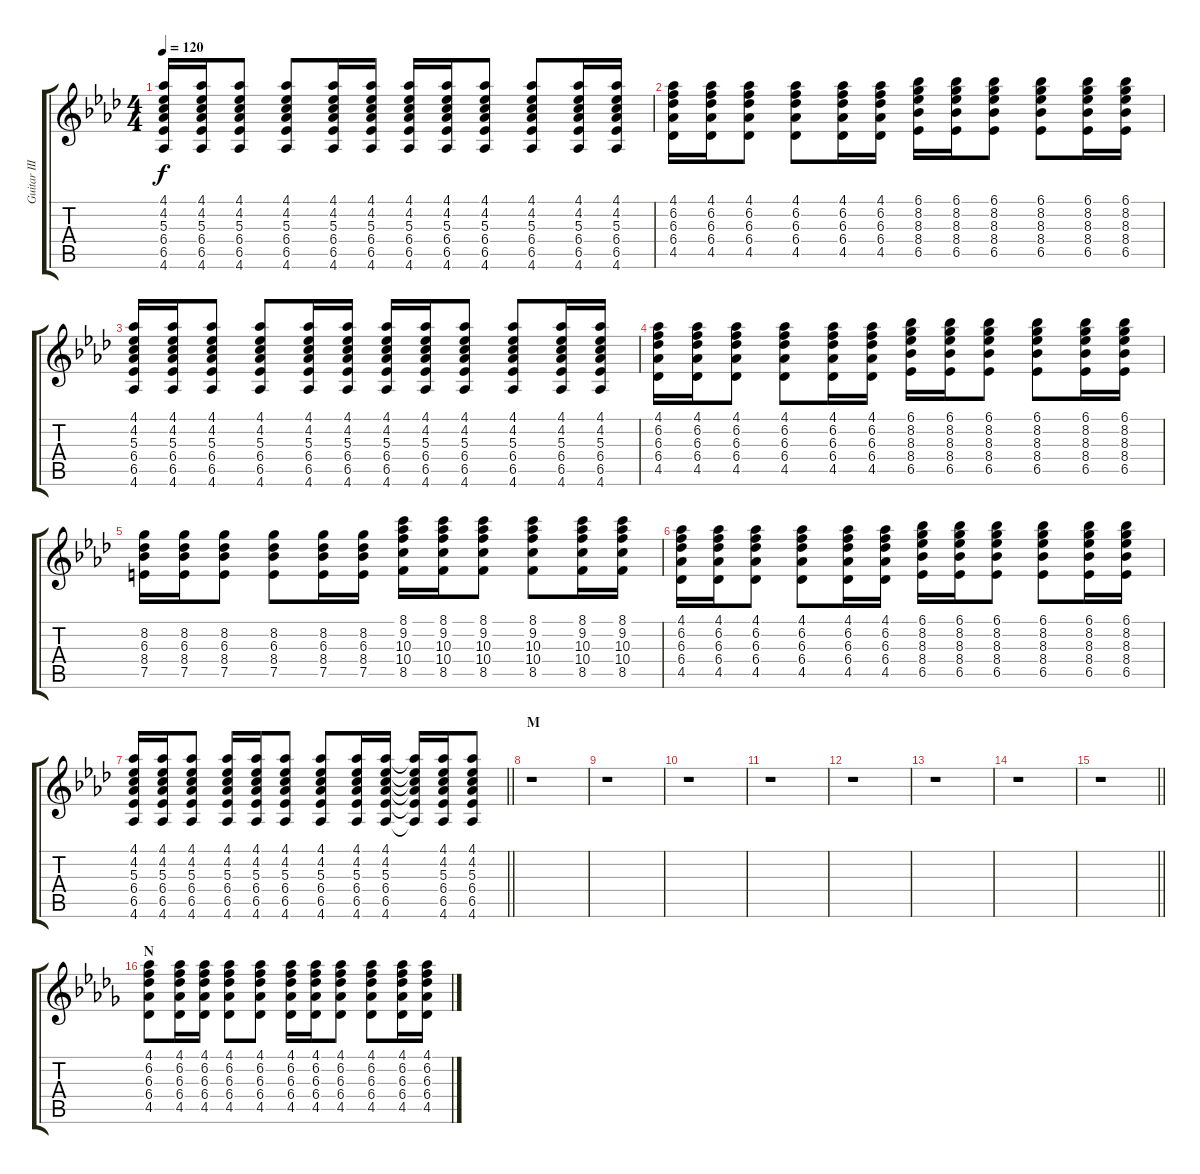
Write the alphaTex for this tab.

\track ("Guitar III" "Guitar III") {instrument acousticguitarsteel}
\staff {score tabs}
\tuning (E4 B3 G3 D3 A2 E2) {hide}
\ts (4 4)
\tempo 120
\clef g2
\ks ab
(4.1 4.2 5.3 6.4 6.5 4.6).16{dy f} (4.1 4.2 5.3 6.4 6.5 4.6).16 (4.1 4.2 5.3 6.4 6.5 4.6).8 (4.1 4.2 5.3 6.4 6.5 4.6).8 (4.1 4.2 5.3 6.4 6.5 4.6).16 (4.1 4.2 5.3 6.4 6.5 4.6).16 (4.1 4.2 5.3 6.4 6.5 4.6).16 (4.1 4.2 5.3 6.4 6.5 4.6).16 (4.1 4.2 5.3 6.4 6.5 4.6).8 (4.1 4.2 5.3 6.4 6.5 4.6).8 (4.1 4.2 5.3 6.4 6.5 4.6).16 (4.1 4.2 5.3 6.4 6.5 4.6).16 |
(4.1 6.2 6.3 6.4 4.5).16 (4.1 6.2 6.3 6.4 4.5).16 (4.1 6.2 6.3 6.4 4.5).8 (4.1 6.2 6.3 6.4 4.5).8 (4.1 6.2 6.3 6.4 4.5).16 (4.1 6.2 6.3 6.4 4.5).16 (6.1 8.2 8.3 8.4 6.5).16 (6.1 8.2 8.3 8.4 6.5).16 (6.1 8.2 8.3 8.4 6.5).8 (6.1 8.2 8.3 8.4 6.5).8 (6.1 8.2 8.3 8.4 6.5).16 (6.1 8.2 8.3 8.4 6.5).16 |
(4.1 4.2 5.3 6.4 6.5 4.6).16 (4.1 4.2 5.3 6.4 6.5 4.6).16 (4.1 4.2 5.3 6.4 6.5 4.6).8 (4.1 4.2 5.3 6.4 6.5 4.6).8 (4.1 4.2 5.3 6.4 6.5 4.6).16 (4.1 4.2 5.3 6.4 6.5 4.6).16 (4.1 4.2 5.3 6.4 6.5 4.6).16 (4.1 4.2 5.3 6.4 6.5 4.6).16 (4.1 4.2 5.3 6.4 6.5 4.6).8 (4.1 4.2 5.3 6.4 6.5 4.6).8 (4.1 4.2 5.3 6.4 6.5 4.6).16 (4.1 4.2 5.3 6.4 6.5 4.6).16 |
(4.1 6.2 6.3 6.4 4.5).16 (4.1 6.2 6.3 6.4 4.5).16 (4.1 6.2 6.3 6.4 4.5).8 (4.1 6.2 6.3 6.4 4.5).8 (4.1 6.2 6.3 6.4 4.5).16 (4.1 6.2 6.3 6.4 4.5).16 (6.1 8.2 8.3 8.4 6.5).16 (6.1 8.2 8.3 8.4 6.5).16 (6.1 8.2 8.3 8.4 6.5).8 (6.1 8.2 8.3 8.4 6.5).8 (6.1 8.2 8.3 8.4 6.5).16 (6.1 8.2 8.3 8.4 6.5).16 |
(8.2 6.3 8.4 7.5).16 (8.2 6.3 8.4 7.5).16 (8.2 6.3 8.4 7.5).8 (8.2 6.3 8.4 7.5).8 (8.2 6.3 8.4 7.5).16 (8.2 6.3 8.4 7.5).16 (8.1 9.2 10.3 10.4 8.5).16 (8.1 9.2 10.3 10.4 8.5).16 (8.1 9.2 10.3 10.4 8.5).8 (8.1 9.2 10.3 10.4 8.5).8 (8.1 9.2 10.3 10.4 8.5).16 (8.1 9.2 10.3 10.4 8.5).16 |
(4.1 6.2 6.3 6.4 4.5).16 (4.1 6.2 6.3 6.4 4.5).16 (4.1 6.2 6.3 6.4 4.5).8 (4.1 6.2 6.3 6.4 4.5).8 (4.1 6.2 6.3 6.4 4.5).16 (4.1 6.2 6.3 6.4 4.5).16 (6.1 8.2 8.3 8.4 6.5).16 (6.1 8.2 8.3 8.4 6.5).16 (6.1 8.2 8.3 8.4 6.5).8 (6.1 8.2 8.3 8.4 6.5).8 (6.1 8.2 8.3 8.4 6.5).16 (6.1 8.2 8.3 8.4 6.5).16 |
\barLineRight lightlight
(4.1 4.2 5.3 6.4 6.5 4.6).16 (4.1 4.2 5.3 6.4 6.5 4.6).16 (4.1 4.2 5.3 6.4 6.5 4.6).8 (4.1 4.2 5.3 6.4 6.5 4.6).16 (4.1 4.2 5.3 6.4 6.5 4.6).16 (4.1 4.2 5.3 6.4 6.5 4.6).8 (4.1 4.2 5.3 6.4 6.5 4.6).8 (4.1 4.2 5.3 6.4 6.5 4.6).16 (4.1 4.2 5.3 6.4 6.5 4.6).16 (4.1{t} 4.2{t} 5.3{t} 6.4{t} 6.5{t} 4.6{t}).16 (4.1 4.2 5.3 6.4 6.5 4.6).16 (4.1 4.2 5.3 6.4 6.5 4.6).8 |
\section ("" "M")
r.1 |
r.1 |
r.1 |
r.1 |
r.1 |
r.1 |
r.1 |
\barLineRight lightlight
r.1 |
\section ("" "N")
\ks db
(4.1 6.2 6.3 6.4 4.5).8 (4.1 6.2 6.3 6.4 4.5).16 (4.1 6.2 6.3 6.4 4.5).16 (4.1 6.2 6.3 6.4 4.5).8 (4.1 6.2 6.3 6.4 4.5).8 (4.1 6.2 6.3 6.4 4.5).16 (4.1 6.2 6.3 6.4 4.5).16 (4.1 6.2 6.3 6.4 4.5).8 (4.1 6.2 6.3 6.4 4.5).8 (4.1 6.2 6.3 6.4 4.5).16 (4.1 6.2 6.3 6.4 4.5).16
